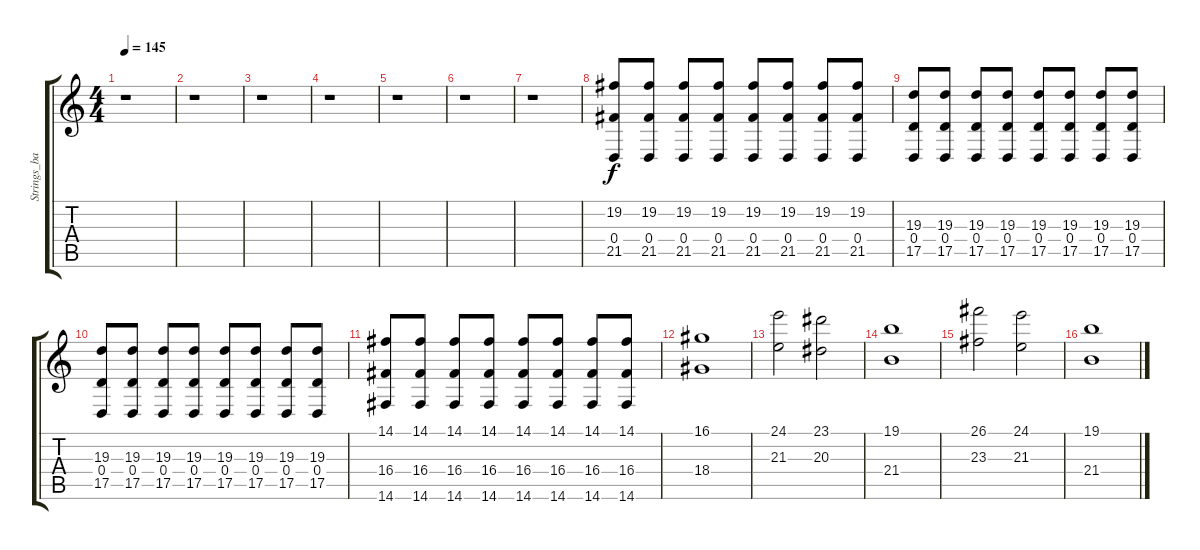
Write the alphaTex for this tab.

\track ("Strings_backing" "Strings_ba") {instrument stringensemble1}
\staff {score tabs}
\tuning (E4 B3 G3 D3 A2 E2) {hide}
\ts (4 4)
\tempo 145
\clef g2
\ks c
r.1{dy f} |
r.1 |
r.1 |
r.1 |
r.1 |
r.1 |
r.1 |
(19.2 0.4 21.5).8 (19.2 0.4 21.5).8 (19.2 0.4 21.5).8 (19.2 0.4 21.5).8 (19.2 0.4 21.5).8 (19.2 0.4 21.5).8 (19.2 0.4 21.5).8 (19.2 0.4 21.5).8 |
(19.3 0.4 17.5).8 (19.3 0.4 17.5).8 (19.3 0.4 17.5).8 (19.3 0.4 17.5).8 (19.3 0.4 17.5).8 (19.3 0.4 17.5).8 (19.3 0.4 17.5).8 (19.3 0.4 17.5).8 |
(19.3 0.4 17.5).8 (19.3 0.4 17.5).8 (19.3 0.4 17.5).8 (19.3 0.4 17.5).8 (19.3 0.4 17.5).8 (19.3 0.4 17.5).8 (19.3 0.4 17.5).8 (19.3 0.4 17.5).8 |
(14.1 16.4 14.6).8 (14.1 16.4 14.6).8 (14.1 16.4 14.6).8 (14.1 16.4 14.6).8 (14.1 16.4 14.6).8 (14.1 16.4 14.6).8 (14.1 16.4 14.6).8 (14.1 16.4 14.6).8 |
(16.1 18.4).1 |
(24.1 21.3).2 (23.1 20.3).2 |
(19.1 21.4).1 |
(26.1 23.3).2 (24.1 21.3).2 |
(19.1 21.4).1
